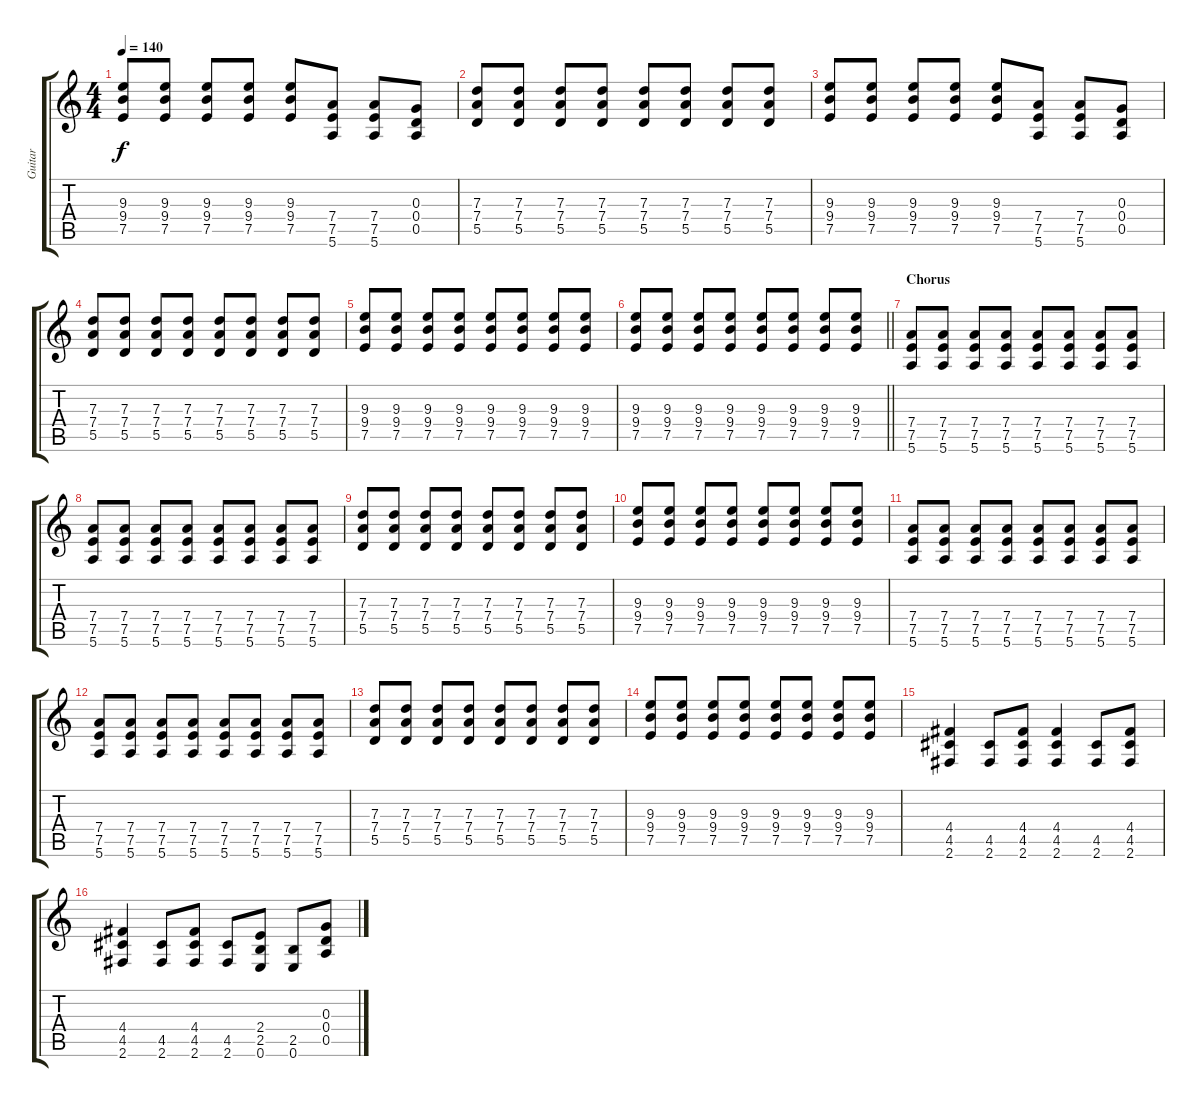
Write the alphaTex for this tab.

\track ("Guitar" "Guitar") {instrument distortionguitar}
\staff {score tabs}
\tuning (E4 B3 G3 D3 A2 E2) {hide}
\ts (4 4)
\tempo 140
\clef g2
\ks c
(9.3 9.4 7.5).8{dy f} (9.3 9.4 7.5).8 (9.3 9.4 7.5).8 (9.3 9.4 7.5).8 (9.3 9.4 7.5).8 (7.4 7.5 5.6).8 (7.4 7.5 5.6).8 (0.3 0.4 0.5).8 |
(7.3 7.4 5.5).8 (7.3 7.4 5.5).8 (7.3 7.4 5.5).8 (7.3 7.4 5.5).8 (7.3 7.4 5.5).8 (7.3 7.4 5.5).8 (7.3 7.4 5.5).8 (7.3 7.4 5.5).8 |
(9.3 9.4 7.5).8 (9.3 9.4 7.5).8 (9.3 9.4 7.5).8 (9.3 9.4 7.5).8 (9.3 9.4 7.5).8 (7.4 7.5 5.6).8 (7.4 7.5 5.6).8 (0.3 0.4 0.5).8 |
(7.3 7.4 5.5).8 (7.3 7.4 5.5).8 (7.3 7.4 5.5).8 (7.3 7.4 5.5).8 (7.3 7.4 5.5).8 (7.3 7.4 5.5).8 (7.3 7.4 5.5).8 (7.3 7.4 5.5).8 |
(9.3 9.4 7.5).8 (9.3 9.4 7.5).8 (9.3 9.4 7.5).8 (9.3 9.4 7.5).8 (9.3 9.4 7.5).8 (9.3 9.4 7.5).8 (9.3 9.4 7.5).8 (9.3 9.4 7.5).8 |
\barLineRight lightlight
(9.3 9.4 7.5).8 (9.3 9.4 7.5).8 (9.3 9.4 7.5).8 (9.3 9.4 7.5).8 (9.3 9.4 7.5).8 (9.3 9.4 7.5).8 (9.3 9.4 7.5).8 (9.3 9.4 7.5).8 |
\section ("" "Chorus")
(7.4 7.5 5.6).8{volume 11} (7.4 7.5 5.6).8 (7.4 7.5 5.6).8 (7.4 7.5 5.6).8 (7.4 7.5 5.6).8 (7.4 7.5 5.6).8 (7.4 7.5 5.6).8 (7.4 7.5 5.6).8 |
(7.4 7.5 5.6).8 (7.4 7.5 5.6).8 (7.4 7.5 5.6).8 (7.4 7.5 5.6).8 (7.4 7.5 5.6).8 (7.4 7.5 5.6).8 (7.4 7.5 5.6).8 (7.4 7.5 5.6).8 |
(7.3 7.4 5.5).8 (7.3 7.4 5.5).8 (7.3 7.4 5.5).8 (7.3 7.4 5.5).8 (7.3 7.4 5.5).8 (7.3 7.4 5.5).8 (7.3 7.4 5.5).8 (7.3 7.4 5.5).8 |
(9.3 9.4 7.5).8 (9.3 9.4 7.5).8 (9.3 9.4 7.5).8 (9.3 9.4 7.5).8 (9.3 9.4 7.5).8 (9.3 9.4 7.5).8 (9.3 9.4 7.5).8 (9.3 9.4 7.5).8 |
(7.4 7.5 5.6).8 (7.4 7.5 5.6).8 (7.4 7.5 5.6).8 (7.4 7.5 5.6).8 (7.4 7.5 5.6).8 (7.4 7.5 5.6).8 (7.4 7.5 5.6).8 (7.4 7.5 5.6).8 |
(7.4 7.5 5.6).8 (7.4 7.5 5.6).8 (7.4 7.5 5.6).8 (7.4 7.5 5.6).8 (7.4 7.5 5.6).8 (7.4 7.5 5.6).8 (7.4 7.5 5.6).8 (7.4 7.5 5.6).8 |
(7.3 7.4 5.5).8 (7.3 7.4 5.5).8 (7.3 7.4 5.5).8 (7.3 7.4 5.5).8 (7.3 7.4 5.5).8 (7.3 7.4 5.5).8 (7.3 7.4 5.5).8 (7.3 7.4 5.5).8 |
(9.3 9.4 7.5).8 (9.3 9.4 7.5).8 (9.3 9.4 7.5).8 (9.3 9.4 7.5).8 (9.3 9.4 7.5).8 (9.3 9.4 7.5).8 (9.3 9.4 7.5).8 (9.3 9.4 7.5).8 |
(4.4 4.5 2.6).4 (4.5 2.6).8 (4.4 4.5 2.6).8 (4.4 4.5 2.6).4 (4.5 2.6).8 (4.4 4.5 2.6).8 |
(4.4 4.5 2.6).4 (4.5 2.6).8 (4.4 4.5 2.6).8 (4.5 2.6).8 (2.4 2.5 0.6).8 (2.5 0.6).8 (0.3 0.4 0.5).8
